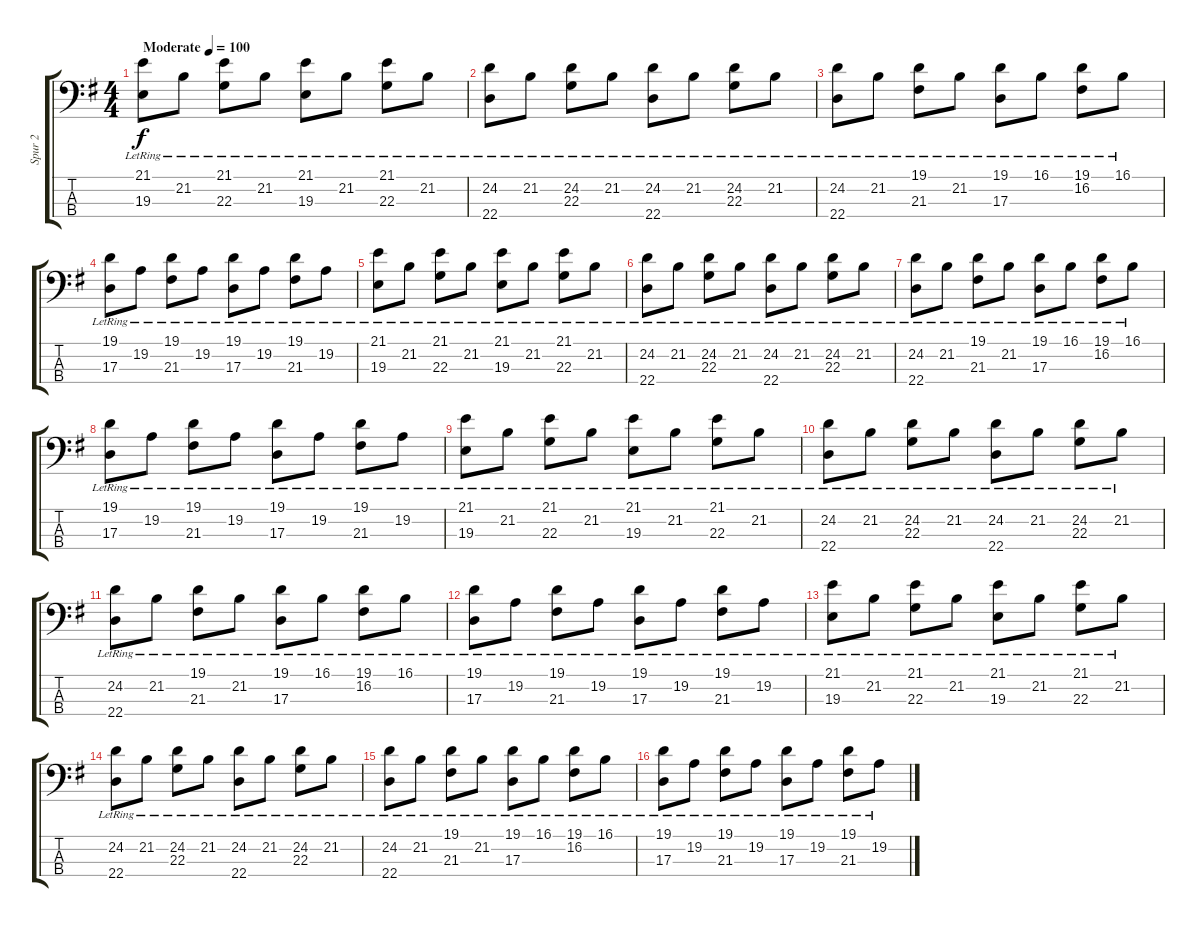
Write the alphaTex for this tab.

\track ("Spur 2" "Spur 2") {instrument acousticgrandpiano}
\staff {score tabs}
\tuning (G2 D2 A1 E1) {hide}
\ts (4 4)
\tempo (100 "Moderate")
\clef f4
\ks g
(21.1{lr} 19.3{lr}).8{dy f instrument acousticgrandpiano} 21.2{lr}.8 (21.1{lr} 22.3{lr}).8 21.2{lr}.8 (21.1{lr} 19.3{lr}).8 21.2{lr}.8 (21.1{lr} 22.3{lr}).8 21.2{lr}.8 |
(24.2{lr} 22.4{lr}).8 21.2{lr}.8 (24.2{lr} 22.3{lr}).8 21.2{lr}.8 (24.2{lr} 22.4{lr}).8 21.2{lr}.8 (24.2{lr} 22.3{lr}).8 21.2{lr}.8 |
(24.2{lr} 22.4{lr}).8 21.2{lr}.8 (19.1{lr} 21.3{lr}).8 21.2{lr}.8 (19.1{lr} 17.3{lr}).8 16.1{lr}.8 (19.1{lr} 16.2{lr}).8 16.1{lr}.8 |
(19.1{lr} 17.3{lr}).8 19.2{lr}.8 (19.1{lr} 21.3{lr}).8 19.2{lr}.8 (19.1{lr} 17.3{lr}).8 19.2{lr}.8 (19.1{lr} 21.3{lr}).8 19.2{lr}.8 |
(21.1{lr} 19.3{lr}).8 21.2{lr}.8 (21.1{lr} 22.3{lr}).8 21.2{lr}.8 (21.1{lr} 19.3{lr}).8 21.2{lr}.8 (21.1{lr} 22.3{lr}).8 21.2{lr}.8 |
(24.2{lr} 22.4{lr}).8 21.2{lr}.8 (24.2{lr} 22.3{lr}).8 21.2{lr}.8 (24.2{lr} 22.4{lr}).8 21.2{lr}.8 (24.2{lr} 22.3{lr}).8 21.2{lr}.8 |
(24.2{lr} 22.4{lr}).8 21.2{lr}.8 (19.1{lr} 21.3{lr}).8 21.2{lr}.8 (19.1{lr} 17.3{lr}).8 16.1{lr}.8 (19.1{lr} 16.2{lr}).8 16.1{lr}.8 |
(19.1{lr} 17.3{lr}).8 19.2{lr}.8 (19.1{lr} 21.3{lr}).8 19.2{lr}.8 (19.1{lr} 17.3{lr}).8 19.2{lr}.8 (19.1{lr} 21.3{lr}).8 19.2{lr}.8 |
(21.1{lr} 19.3{lr}).8 21.2{lr}.8 (21.1{lr} 22.3{lr}).8 21.2{lr}.8 (21.1{lr} 19.3{lr}).8 21.2{lr}.8 (21.1{lr} 22.3{lr}).8 21.2{lr}.8 |
(24.2{lr} 22.4{lr}).8 21.2{lr}.8 (24.2{lr} 22.3{lr}).8 21.2{lr}.8 (24.2{lr} 22.4{lr}).8 21.2{lr}.8 (24.2{lr} 22.3{lr}).8 21.2{lr}.8 |
(24.2{lr} 22.4{lr}).8 21.2{lr}.8 (19.1{lr} 21.3{lr}).8 21.2{lr}.8 (19.1{lr} 17.3{lr}).8 16.1{lr}.8 (19.1{lr} 16.2{lr}).8 16.1{lr}.8 |
(19.1{lr} 17.3{lr}).8 19.2{lr}.8 (19.1{lr} 21.3{lr}).8 19.2{lr}.8 (19.1{lr} 17.3{lr}).8 19.2{lr}.8 (19.1{lr} 21.3{lr}).8 19.2{lr}.8 |
(21.1{lr} 19.3{lr}).8 21.2{lr}.8 (21.1{lr} 22.3{lr}).8 21.2{lr}.8 (21.1{lr} 19.3{lr}).8 21.2{lr}.8 (21.1{lr} 22.3{lr}).8 21.2{lr}.8 |
(24.2{lr} 22.4{lr}).8 21.2{lr}.8 (24.2{lr} 22.3{lr}).8 21.2{lr}.8 (24.2{lr} 22.4{lr}).8 21.2{lr}.8 (24.2{lr} 22.3{lr}).8 21.2{lr}.8 |
(24.2{lr} 22.4{lr}).8 21.2{lr}.8 (19.1{lr} 21.3{lr}).8 21.2{lr}.8 (19.1{lr} 17.3{lr}).8 16.1{lr}.8 (19.1{lr} 16.2{lr}).8 16.1{lr}.8 |
(19.1{lr} 17.3{lr}).8 19.2{lr}.8 (19.1{lr} 21.3{lr}).8 19.2{lr}.8 (19.1{lr} 17.3{lr}).8 19.2{lr}.8 (19.1{lr} 21.3{lr}).8 19.2{lr}.8
